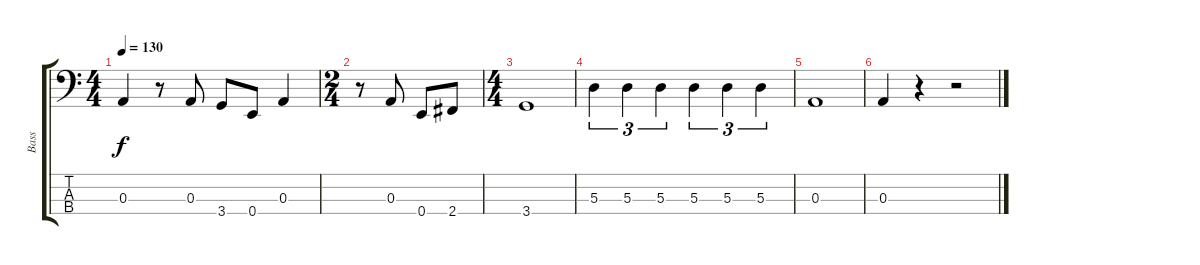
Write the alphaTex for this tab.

\track ("Bass" "Bass") {instrument slapbass1}
\staff {score tabs}
\tuning (G2 D2 A1 E1) {hide}
\ts (4 4)
\tempo 130
\clef f4
\ks c
0.3.4{dy f} r.8 0.3.8 3.4.8 0.4.8 0.3.4 |
\ts (2 4)
r.8 0.3.8 0.4.8 2.4.8 |
\ts (4 4)
3.4.1 |
5.3.4{tu (3 2)} 5.3.4{tu (3 2)} 5.3.4{tu (3 2)} 5.3.4{tu (3 2)} 5.3.4{tu (3 2)} 5.3.4{tu (3 2)} |
0.3.1 |
0.3.4 r.4 r.2
